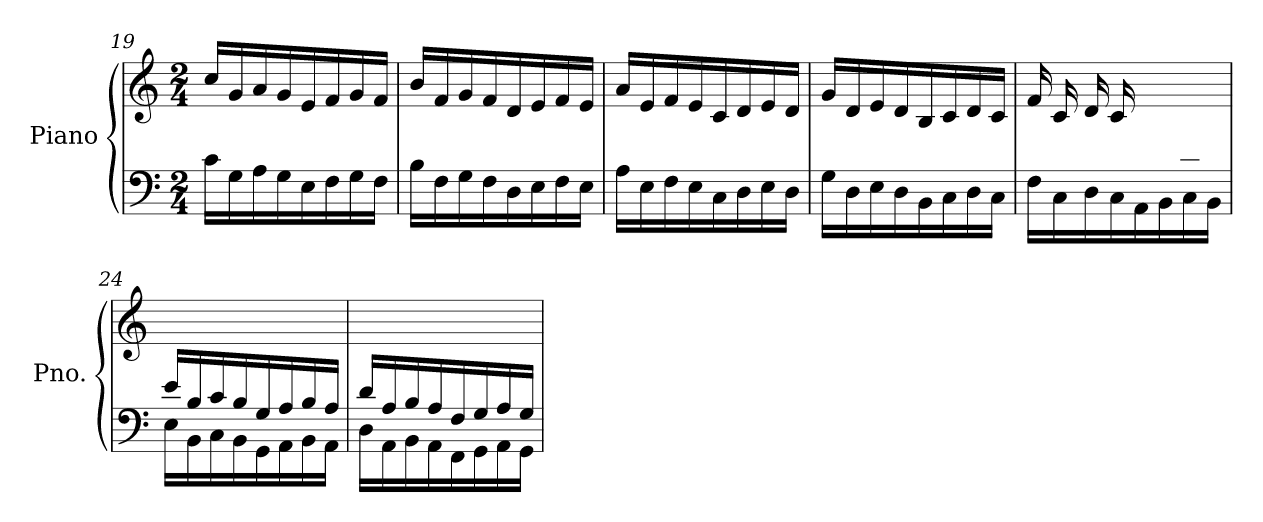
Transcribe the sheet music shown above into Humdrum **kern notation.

**kern	**kern
*part1	*part1
*staff2	*staff1
*I"Piano	*
*I'Pno.	*
*clefF4	*clefG2
*k[]	*k[]
*M2/4	*M2/4
=19	=19
16c\LL	16cc/LL
16G\	16g/
16A\	16a/
16G\	16g/
16E\	16e/
16F\	16f/
16G\	16g/
16F\JJ	16f/JJ
=20	=20
16B\LL	16b/LL
16F\	16f/
16G\	16g/
16F\	16f/
16D\	16d/
16E\	16e/
16F\	16f/
16E\JJ	16e/JJ
=21	=21
16A\LL	16a/LL
16E\	16e/
16F\	16f/
16E\	16e/
16C\	16c/
16D\	16d/
16E\	16e/
16D\JJ	16d/JJ
=22	=22
16G\LL	16g/LL
16D\	16d/
16E\	16e/
16D\	16d/
16BB\	16B/
16C\	16c/
16D\	16d/
16C\JJ	16c/JJ
=23	=23
*^	*
4ryy	16F\LL	16f/LL
.	16C\	16c/
.	16D\	16d/
.	16C\	16c/
16A/	16AA\	4ryy
16B/	16BB\	.
16c/	16C\	.
16B/JJ	16BB\JJ	.
!!LO:LB:g=z
=24	=24	=24
16e/LL	16E\LL	2ryy
16B/	16BB\	.
16c/	16C\	.
16B/	16BB\	.
16G/	16GG\	.
16A/	16AA\	.
16B/	16BB\	.
16A/JJ	16AA\JJ	.
=25	=25	=25
16d/LL	16D\LL	2ryy
16A/	16AA\	.
16B/	16BB\	.
16A/	16AA\	.
16F/	16FF\	.
16G/	16GG\	.
16A/	16AA\	.
16G/JJ	16GG\JJ	.
*v	*v	*
=	=
*-	*-
